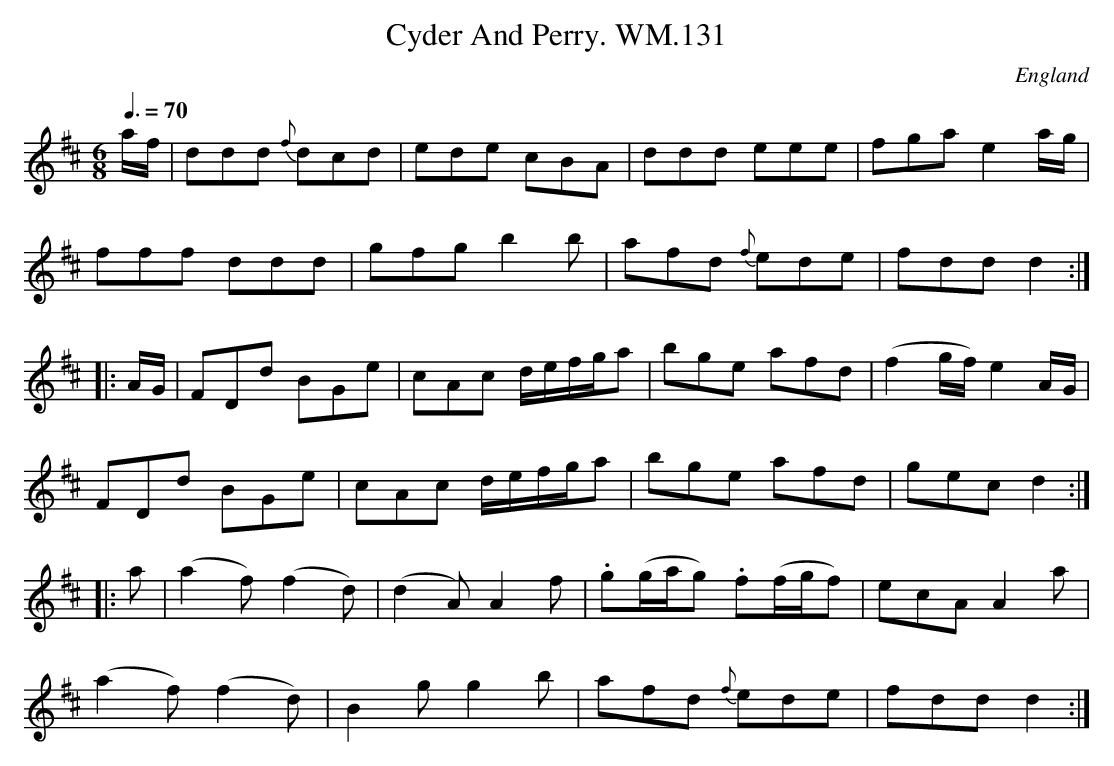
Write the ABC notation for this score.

X:1
T:Cyder And Perry. WM.131
L:1/8
M:6/8
O:England
Q:3/8=70
K:D
a/f/|ddd {f}dcd|ede cBA|ddd eee|fga e2a/g/|!
fff ddd|gfg b2b|afd {f}ede|fdd d2:|!
|:A/G/|FDd BGe|cAc d/e/f/g/a|bge afd|(f2g/f/) e2A/G/|!
FDd BGe|cAc d/e/f/g/a|bge afd|gecd2:|!
|:a|(a2f)(f2d)|(d2A)A2f|.g(g/a/g) .f(f/g/f)|ecAA2a|!
(a2f)(f2d)|B2g g2b|afd {f}ede|fddd2:|
